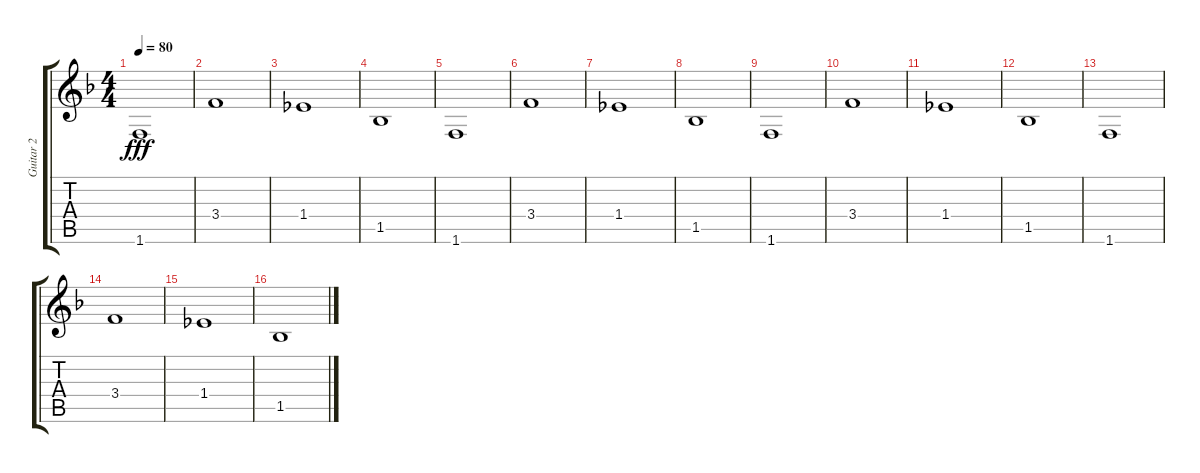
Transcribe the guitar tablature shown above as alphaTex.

\track ("Guitar 2" "Guitar 2") {mute instrument acousticguitarnylon}
\staff {score tabs}
\tuning (E4 B3 G3 D3 A2 E2) {hide}
\ts (4 4)
\tempo 80
\clef g2
\ks f
1.6.1{dy fff} |
3.4.1 |
1.4.1 |
1.5.1 |
1.6.1 |
3.4.1 |
1.4.1 |
1.5.1 |
1.6.1 |
3.4.1 |
1.4.1 |
1.5.1 |
1.6.1 |
3.4.1 |
1.4.1 |
1.5.1
